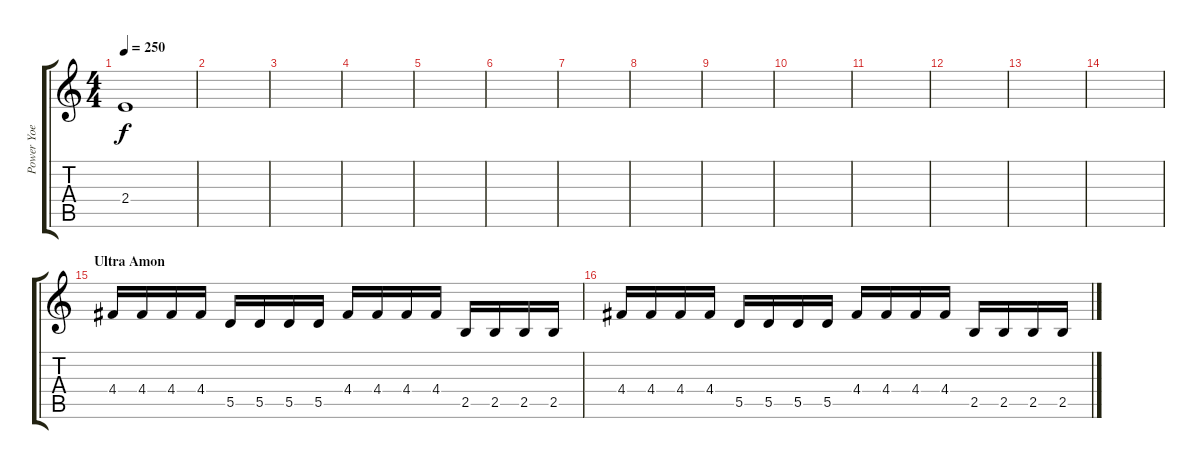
\track ("Power Yoe" "Power Yoe") {instrument distortionguitar}
\staff {score tabs}
\tuning (E4 B3 G3 D3 A2 E2) {hide}
\ts (4 4)
\tempo 250
\clef g2
\ks c
2.4{t}.1{dy f} |
|
|
|
|
|
|
|
|
|
|
|
|
|
\section ("" "Ultra Amon")
4.4.16{volume 16} 4.4.16 4.4.16 4.4.16 5.5.16 5.5.16 5.5.16 5.5.16 4.4.16 4.4.16 4.4.16 4.4.16 2.5.16 2.5.16 2.5.16 2.5.16 |
4.4.16 4.4.16 4.4.16 4.4.16 5.5.16 5.5.16 5.5.16 5.5.16 4.4.16 4.4.16 4.4.16 4.4.16 2.5.16 2.5.16 2.5.16 2.5.16
